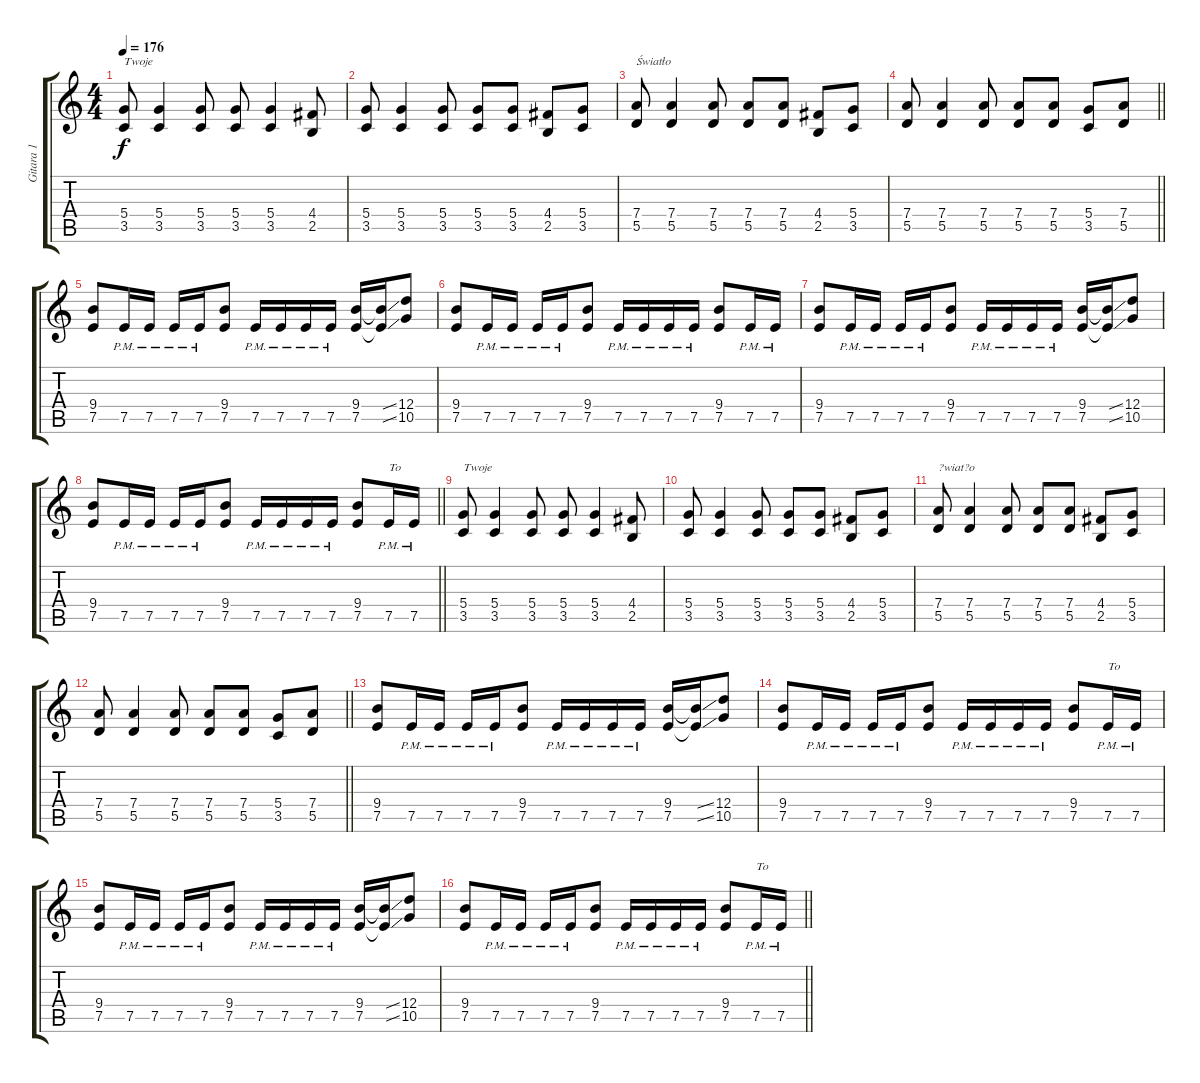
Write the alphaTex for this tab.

\track ("Gitara 1" "Gitara 1") {instrument overdrivenguitar}
\staff {score tabs}
\tuning (E4 B3 G3 D3 A2 E2) {hide}
\ts (4 4)
\tempo 176
\clef g2
\ks c
(5.4 3.5).8{txt "Twoje" dy f} (5.4 3.5).4 (5.4 3.5).8 (5.4 3.5).8 (5.4 3.5).4 (4.4 2.5).8 |
(5.4 3.5).8 (5.4 3.5).4 (5.4 3.5).8 (5.4 3.5).8 (5.4 3.5).8 (4.4 2.5).8 (5.4 3.5).8 |
(7.4 5.5).8{txt "Światło"} (7.4 5.5).4 (7.4 5.5).8 (7.4 5.5).8 (7.4 5.5).8 (4.4 2.5).8 (5.4 3.5).8 |
\barLineRight lightlight
(7.4 5.5).8 (7.4 5.5).4 (7.4 5.5).8 (7.4 5.5).8 (7.4 5.5).8 (5.4 3.5).8 (7.4 5.5).8 |
(9.4 7.5).8 7.5{pm}.16 7.5{pm}.16 7.5{pm}.16 7.5{pm}.16 (9.4 7.5).8 7.5{pm}.16 7.5{pm}.16 7.5{pm}.16 7.5{pm}.16 (9.4 7.5).16 (9.4{ss t} 7.5{ss t}).16 (12.4 10.5).8 |
(9.4 7.5).8 7.5{pm}.16 7.5{pm}.16 7.5{pm}.16 7.5{pm}.16 (9.4 7.5).8 7.5{pm}.16 7.5{pm}.16 7.5{pm}.16 7.5{pm}.16 (9.4 7.5).8 7.5{pm}.16 7.5{pm}.16 |
(9.4 7.5).8 7.5{pm}.16 7.5{pm}.16 7.5{pm}.16 7.5{pm}.16 (9.4 7.5).8 7.5{pm}.16 7.5{pm}.16 7.5{pm}.16 7.5{pm}.16 (9.4 7.5).16 (9.4{ss t} 7.5{ss t}).16 (12.4 10.5).8 |
\barLineRight lightlight
(9.4 7.5).8 7.5{pm}.16 7.5{pm}.16 7.5{pm}.16 7.5{pm}.16 (9.4 7.5).8 7.5{pm}.16 7.5{pm}.16 7.5{pm}.16 7.5{pm}.16 (9.4 7.5).8 7.5{pm}.16{txt "To"} 7.5{pm}.16 |
(5.4 3.5).8{txt "Twoje"} (5.4 3.5).4 (5.4 3.5).8 (5.4 3.5).8 (5.4 3.5).4 (4.4 2.5).8 |
(5.4 3.5).8 (5.4 3.5).4 (5.4 3.5).8 (5.4 3.5).8 (5.4 3.5).8 (4.4 2.5).8 (5.4 3.5).8 |
(7.4 5.5).8{txt "?wiat?o"} (7.4 5.5).4 (7.4 5.5).8 (7.4 5.5).8 (7.4 5.5).8 (4.4 2.5).8 (5.4 3.5).8 |
\barLineRight lightlight
(7.4 5.5).8 (7.4 5.5).4 (7.4 5.5).8 (7.4 5.5).8 (7.4 5.5).8 (5.4 3.5).8 (7.4 5.5).8 |
(9.4 7.5).8 7.5{pm}.16 7.5{pm}.16 7.5{pm}.16 7.5{pm}.16 (9.4 7.5).8 7.5{pm}.16 7.5{pm}.16 7.5{pm}.16 7.5{pm}.16 (9.4 7.5).16 (9.4{ss t} 7.5{ss t}).16 (12.4 10.5).8 |
(9.4 7.5).8 7.5{pm}.16 7.5{pm}.16 7.5{pm}.16 7.5{pm}.16 (9.4 7.5).8 7.5{pm}.16 7.5{pm}.16 7.5{pm}.16 7.5{pm}.16 (9.4 7.5).8 7.5{pm}.16{txt "To"} 7.5{pm}.16 |
(9.4 7.5).8 7.5{pm}.16 7.5{pm}.16 7.5{pm}.16 7.5{pm}.16 (9.4 7.5).8 7.5{pm}.16 7.5{pm}.16 7.5{pm}.16 7.5{pm}.16 (9.4 7.5).16 (9.4{ss t} 7.5{ss t}).16 (12.4 10.5).8 |
\barLineRight lightlight
(9.4 7.5).8 7.5{pm}.16 7.5{pm}.16 7.5{pm}.16 7.5{pm}.16 (9.4 7.5).8 7.5{pm}.16 7.5{pm}.16 7.5{pm}.16 7.5{pm}.16 (9.4 7.5).8 7.5{pm}.16{txt "To"} 7.5{pm}.16
